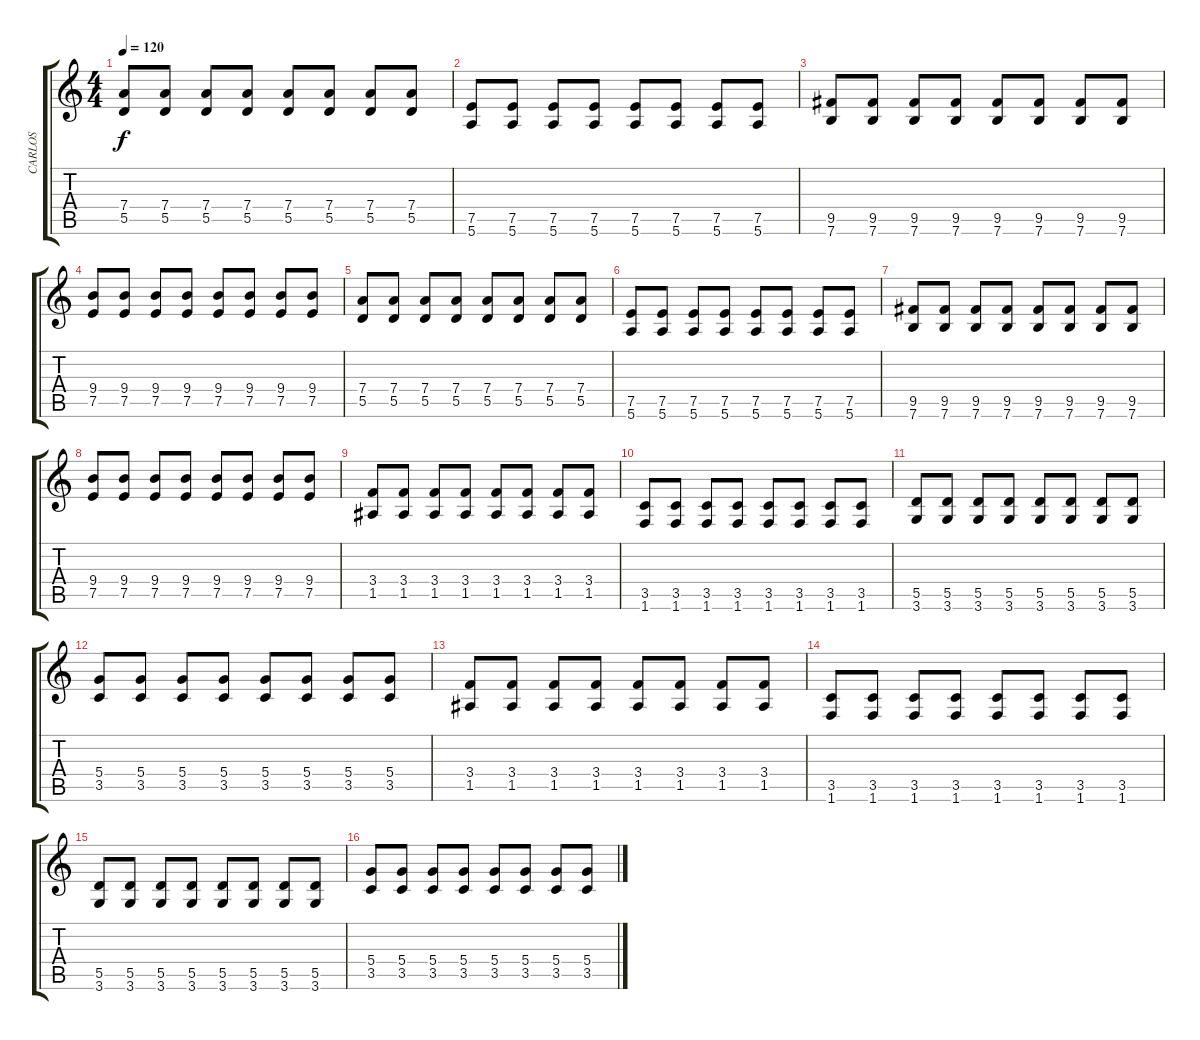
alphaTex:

\track ("CARLOS" "CARLOS") {instrument acousticguitarnylon}
\staff {score tabs}
\tuning (E4 B3 G3 D3 A2 E2) {hide}
\ts (4 4)
\tempo 120
\clef g2
\ks c
(7.4 5.5).8{dy f} (7.4 5.5).8 (7.4 5.5).8 (7.4 5.5).8 (7.4 5.5).8 (7.4 5.5).8 (7.4 5.5).8 (7.4 5.5).8 |
(7.5 5.6).8 (7.5 5.6).8 (7.5 5.6).8 (7.5 5.6).8 (7.5 5.6).8 (7.5 5.6).8 (7.5 5.6).8 (7.5 5.6).8 |
(9.5 7.6).8 (9.5 7.6).8 (9.5 7.6).8 (9.5 7.6).8 (9.5 7.6).8 (9.5 7.6).8 (9.5 7.6).8 (9.5 7.6).8 |
(9.4 7.5).8 (9.4 7.5).8 (9.4 7.5).8 (9.4 7.5).8 (9.4 7.5).8 (9.4 7.5).8 (9.4 7.5).8 (9.4 7.5).8 |
(7.4 5.5).8 (7.4 5.5).8 (7.4 5.5).8 (7.4 5.5).8 (7.4 5.5).8 (7.4 5.5).8 (7.4 5.5).8 (7.4 5.5).8 |
(7.5 5.6).8 (7.5 5.6).8 (7.5 5.6).8 (7.5 5.6).8 (7.5 5.6).8 (7.5 5.6).8 (7.5 5.6).8 (7.5 5.6).8 |
(9.5 7.6).8 (9.5 7.6).8 (9.5 7.6).8 (9.5 7.6).8 (9.5 7.6).8 (9.5 7.6).8 (9.5 7.6).8 (9.5 7.6).8 |
(9.4 7.5).8 (9.4 7.5).8 (9.4 7.5).8 (9.4 7.5).8 (9.4 7.5).8 (9.4 7.5).8 (9.4 7.5).8 (9.4 7.5).8 |
(3.4 1.5).8 (3.4 1.5).8 (3.4 1.5).8 (3.4 1.5).8 (3.4 1.5).8 (3.4 1.5).8 (3.4 1.5).8 (3.4 1.5).8 |
(3.5 1.6).8 (3.5 1.6).8 (3.5 1.6).8 (3.5 1.6).8 (3.5 1.6).8 (3.5 1.6).8 (3.5 1.6).8 (3.5 1.6).8 |
(5.5 3.6).8 (5.5 3.6).8 (5.5 3.6).8 (5.5 3.6).8 (5.5 3.6).8 (5.5 3.6).8 (5.5 3.6).8 (5.5 3.6).8 |
(5.4 3.5).8 (5.4 3.5).8 (5.4 3.5).8 (5.4 3.5).8 (5.4 3.5).8 (5.4 3.5).8 (5.4 3.5).8 (5.4 3.5).8 |
(3.4 1.5).8 (3.4 1.5).8 (3.4 1.5).8 (3.4 1.5).8 (3.4 1.5).8 (3.4 1.5).8 (3.4 1.5).8 (3.4 1.5).8 |
(3.5 1.6).8 (3.5 1.6).8 (3.5 1.6).8 (3.5 1.6).8 (3.5 1.6).8 (3.5 1.6).8 (3.5 1.6).8 (3.5 1.6).8 |
(5.5 3.6).8 (5.5 3.6).8 (5.5 3.6).8 (5.5 3.6).8 (5.5 3.6).8 (5.5 3.6).8 (5.5 3.6).8 (5.5 3.6).8 |
(5.4 3.5).8 (5.4 3.5).8 (5.4 3.5).8 (5.4 3.5).8 (5.4 3.5).8 (5.4 3.5).8 (5.4 3.5).8 (5.4 3.5).8
